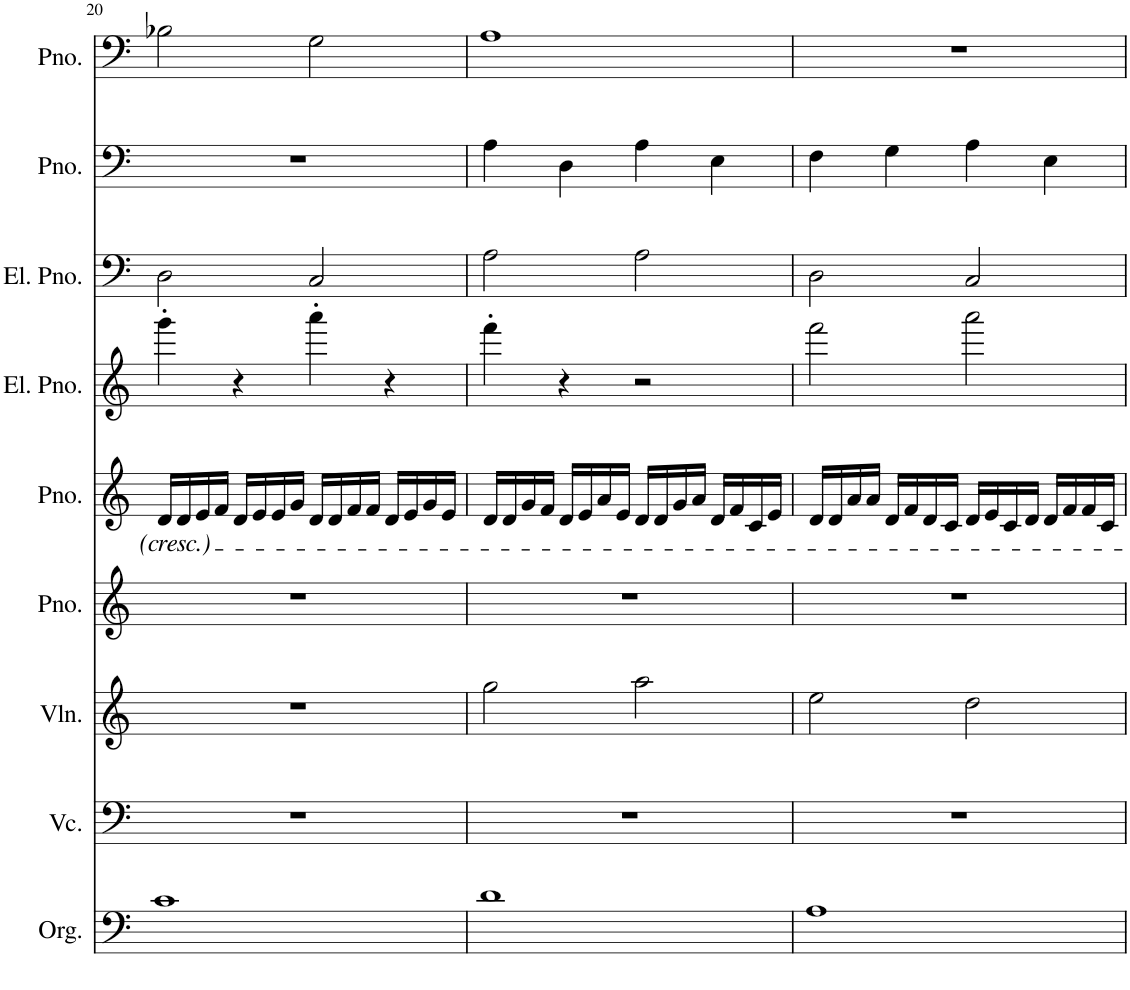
**kern	**kern	**kern	**kern	**kern	**kern	**kern	**kern	**kern
*part9	*part8	*part7	*part6	*part5	*part4	*part3	*part2	*part1
*staff9	*staff8	*staff7	*staff6	*staff5	*staff4	*staff3	*staff2	*staff1
*I"オルガン	*I"チェロ	*I"ヴァイオリン	*I"ピアノ	*I"ピアノ	*I"エレクトリックピアノ	*I"エレクトリックピアノ	*I"ピアノ	*I"ピアノ
!!LO:PB:g=z
*clefF4	*clefF4	*clefG2	*clefG2	*clefG2	*clefG2	*clefF4	*clefF4	*clefF4
*k[]	*k[]	*k[]	*k[]	*k[]	*k[]	*k[]	*k[]	*k[]
*M4/4	*M4/4	*M4/4	*M4/4	*M4/4	*M4/4	*M4/4	*M4/4	*M4/4
=20	=20	=20	=20	=20	=20	=20	=20	=20
1c	1r	1r	1r	16d/LL	4ggg'\	2D\	1r	2B-X\
.	.	.	.	16d/	.	.	.	.
.	.	.	.	16e/	.	.	.	.
.	.	.	.	16f/JJ	.	.	.	.
.	.	.	.	16d/LL	4r	.	.	.
.	.	.	.	16e/	.	.	.	.
.	.	.	.	16e/	.	.	.	.
.	.	.	.	16g/JJ	.	.	.	.
.	.	.	.	16d/LL	4aaa'\	2C/	.	2G\
.	.	.	.	16d/	.	.	.	.
.	.	.	.	16f/	.	.	.	.
.	.	.	.	16f/JJ	.	.	.	.
.	.	.	.	16d/LL	4r	.	.	.
.	.	.	.	16e/	.	.	.	.
.	.	.	.	16g/	.	.	.	.
.	.	.	.	16e/JJ	.	.	.	.
=21	=21	=21	=21	=21	=21	=21	=21	=21
1d	1r	2gg\	1r	16d/LL	4fff'\	2A\	4A\	1A
.	.	.	.	16d/	.	.	.	.
.	.	.	.	16g/	.	.	.	.
.	.	.	.	16f/JJ	.	.	.	.
.	.	.	.	16d/LL	4r	.	4D\	.
.	.	.	.	16e/	.	.	.	.
.	.	.	.	16a/	.	.	.	.
.	.	.	.	16e/JJ	.	.	.	.
.	.	2aa\	.	16d/LL	2r	2A\	4A\	.
.	.	.	.	16d/	.	.	.	.
.	.	.	.	16g/	.	.	.	.
.	.	.	.	16a/JJ	.	.	.	.
.	.	.	.	16d/LL	.	.	4E\	.
.	.	.	.	16f/	.	.	.	.
.	.	.	.	16c/	.	.	.	.
.	.	.	.	16e/JJ	.	.	.	.
=22	=22	=22	=22	=22	=22	=22	=22	=22
1A	1r	2ee\	1r	16d/LL	2fff\	2D\	4F\	1r
.	.	.	.	16d/	.	.	.	.
.	.	.	.	16a/	.	.	.	.
.	.	.	.	16a/JJ	.	.	.	.
.	.	.	.	16d/LL	.	.	4G\	.
.	.	.	.	16f/	.	.	.	.
.	.	.	.	16d/	.	.	.	.
.	.	.	.	16c/JJ	.	.	.	.
.	.	2dd\	.	16d/LL	2aaa\	2C/	4A\	.
.	.	.	.	16e/	.	.	.	.
.	.	.	.	16c/	.	.	.	.
.	.	.	.	16d/JJ	.	.	.	.
.	.	.	.	16d/LL	.	.	4E\	.
.	.	.	.	16f/	.	.	.	.
.	.	.	.	16f/	.	.	.	.
.	.	.	.	16c/JJ	.	.	.	.
=	=	=	=	=	=	=	=	=
*-	*-	*-	*-	*-	*-	*-	*-	*-
